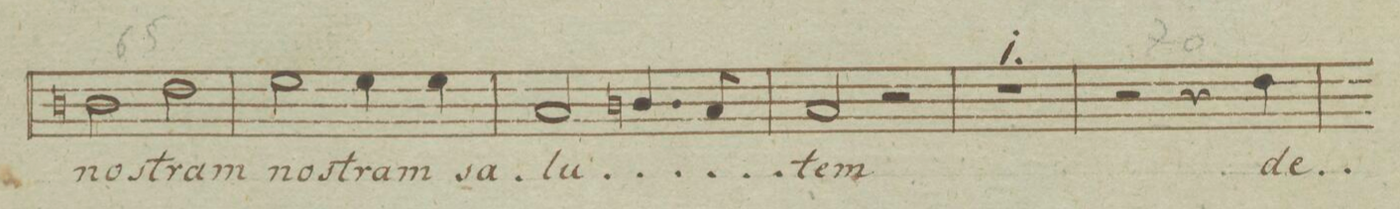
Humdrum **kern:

**kern	**text	**dynam
*I"Tenore	*	*
*clefC4	*	*
*k[b-e-a-]	*	*
*met(c)	*	*
*M4/4	*	*
2An\	no-	.
2c\	-stram	.
=66	=66	=66
2d\	no-	.
4d\	-stram	.
4d\	sa-	.
=67	=67	=67
2G/	-lu-	.
4.An/	.	.
8G/	.	.
=68	=68	=68
2G/	-tem	.
2r	.	.
=69	=69	=69
1r	.	.
=70	=70	=70
2r	.	.
4r	.	.
4c\	de-	.
=71	=71	=71
*-	*-	*-
